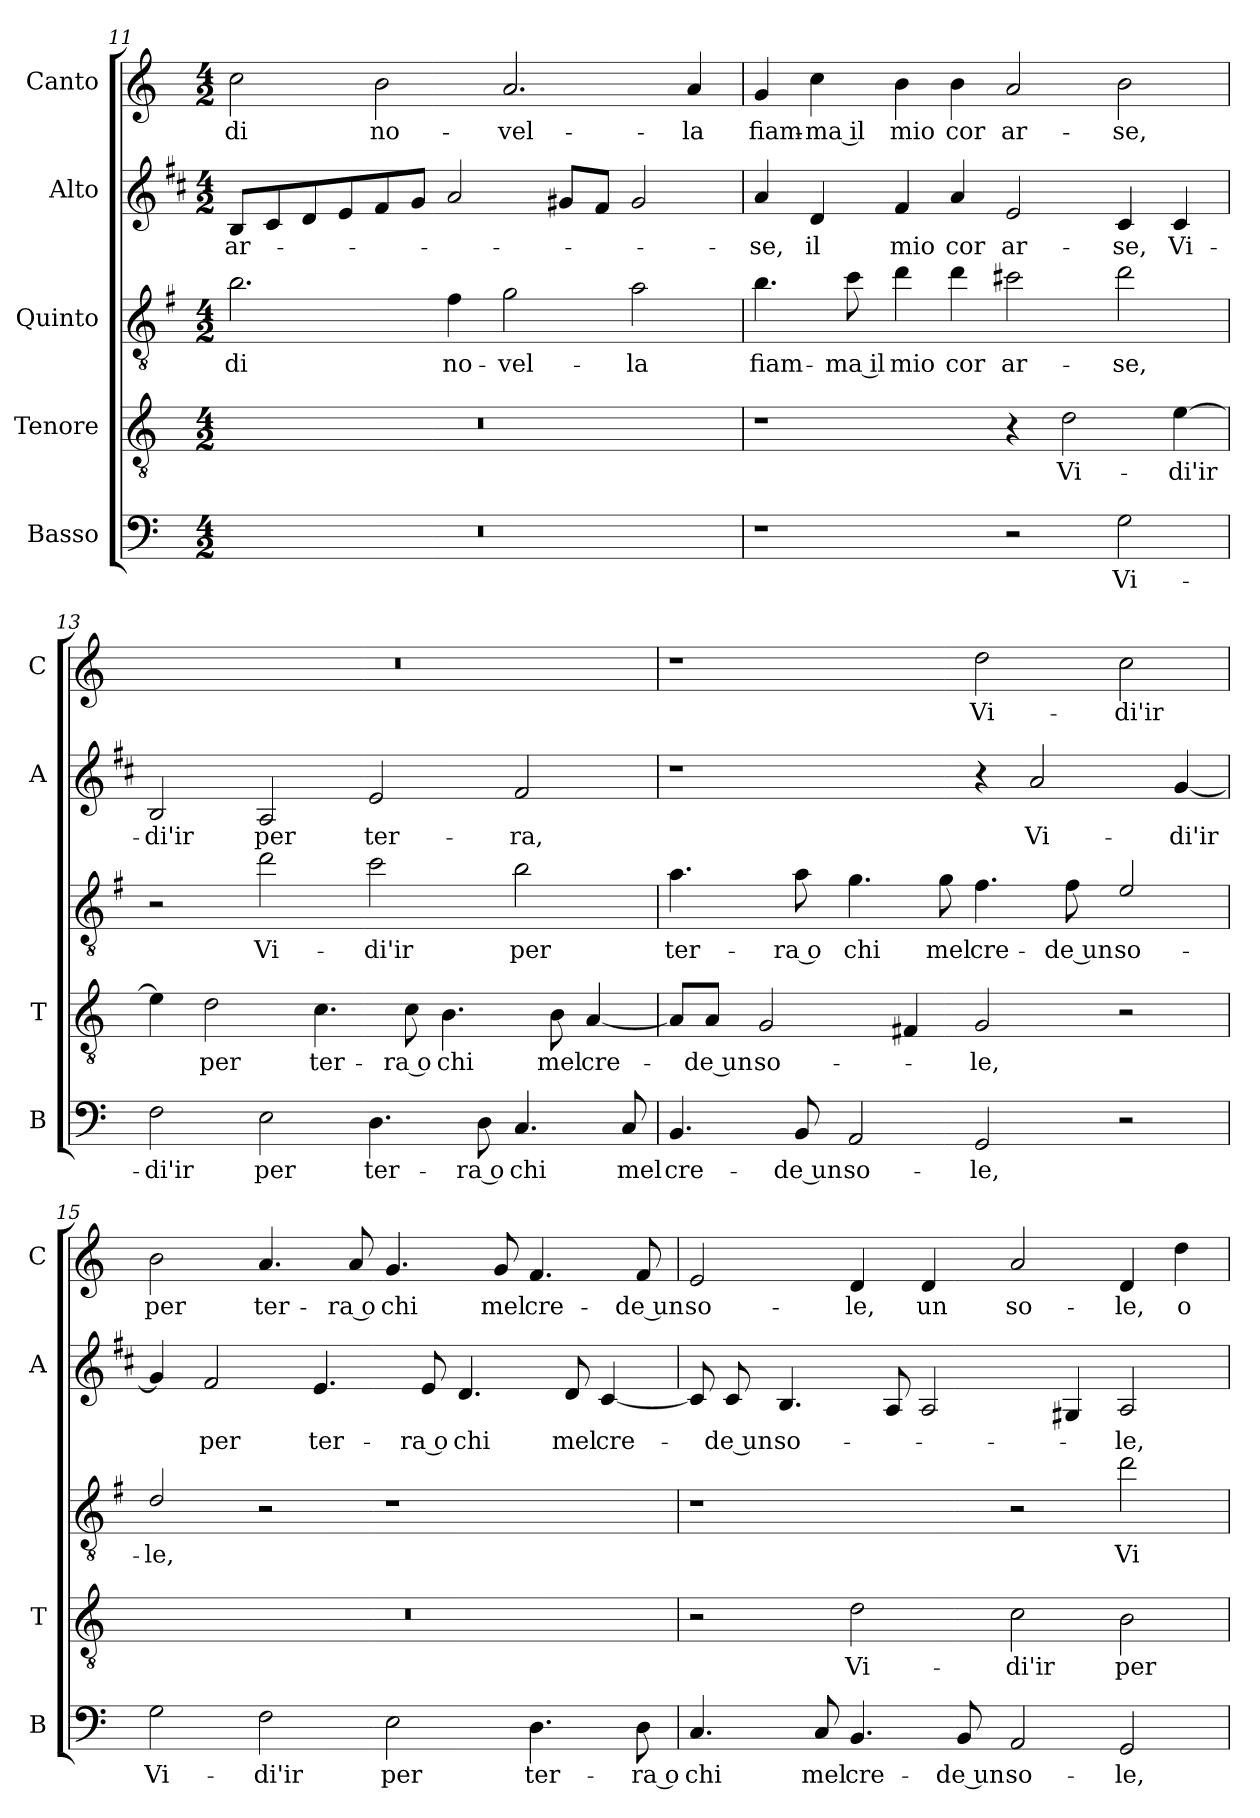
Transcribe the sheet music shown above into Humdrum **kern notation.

**kern	**text	**kern	**text	**kern	**text	**kern	**text	**kern	**text
*part5	*part5	*part4	*part4	*part3	*part3	*part2	*part2	*part1	*part1
*staff5	*staff5	*staff4	*staff4	*staff3	*staff3	*staff2	*staff2	*staff1	*staff1
*I"Basso	*	*I"Tenore	*	*I"Quinto	*	*I"Alto	*	*I"Canto	*
*I'B	*	*I'T	*	*	*	*I'A	*	*I'C	*
*clefF4	*	*clefGv2	*	*clefGv2	*	*clefG2	*	*clefG2	*
*	*	*	*	*ITrd4c7	*	*ITrd1c2	*	*	*
*k[]	*	*k[]	*	*k[]	*	*k[]	*	*k[]	*
*C:	*	*C:	*	*C:	*	*C:	*	*C:	*
*M4/2	*	*M4/2	*	*M4/2	*	*M4/2	*	*M4/2	*
=11	=11	=11	=11	=11	=11	=11	=11	=11	=11
!	!	!	!	!	!LO:LY:b	!	!LO:LY:b	!	!LO:LY:b
0r	.	0r	.	2.e\	di	8A/L	ar-	2cc\	di
.	.	.	.	.	.	8B/	.	.	.
.	.	.	.	.	.	8c/	.	.	.
.	.	.	.	.	.	8d/	.	.	.
!	!	!	!	!	!	!	!	!	!LO:LY:b
.	.	.	.	.	.	8e/	.	2b\	no-
.	.	.	.	.	.	8f/J	.	.	.
!	!	!	!	!	!LO:LY:b	!	!	!	!
.	.	.	.	4B\	no-	2g/	.	.	.
!	!	!	!	!	!LO:LY:b	!	!	!	!LO:LY:b
.	.	.	.	2c\	-vel-	.	.	2.a/	-vel-
.	.	.	.	.	.	8f#X/L	.	.	.
.	.	.	.	.	.	8e/J	.	.	.
!	!	!	!	!	!LO:LY:b	!	!	!	!
.	.	.	.	2d\	-la	2f#/	.	.	.
!	!	!	!	!	!	!	!	!	!LO:LY:b
.	.	.	.	.	.	.	.	4a/	-la
=12	=12	=12	=12	=12	=12	=12	=12	=12	=12
!	!	!	!	!	!LO:LY:b	!	!LO:LY:b	!	!LO:LY:b
1r	.	1r	.	4.e\	fiam-	4g/	-se,	4g/	fiam-
!	!	!	!	!	!	!	!LO:LY:b	!	!LO:LY:b
.	.	.	.	.	.	4c/	il	4cc\	-ma il
!	!	!	!	!	!LO:LY:b	!	!	!	!
.	.	.	.	8f\	-ma il	.	.	.	.
!	!	!	!	!	!LO:LY:b	!	!LO:LY:b	!	!LO:LY:b
.	.	.	.	4g\	mio	4e/	mio	4b\	mio
!	!	!	!	!	!LO:LY:b	!	!LO:LY:b	!	!LO:LY:b
.	.	.	.	4g\	cor	4g/	cor	4b\	cor
!	!	!	!	!	!LO:LY:b	!	!LO:LY:b	!	!LO:LY:b
2r	.	4r	.	2f#X\	ar-	2d/	ar-	2a/	ar-
!	!	!	!LO:LY:b	!	!	!	!	!	!
.	.	2d\	Vi-	.	.	.	.	.	.
!	!LO:LY:b	!	!	!	!LO:LY:b	!	!LO:LY:b	!	!LO:LY:b
2G\	Vi-	.	.	2g\	-se,	4B/	-se,	2b\	-se,
!	!	!	!LO:LY:b	!	!	!	!LO:LY:b	!	!
.	.	[4e\	-di'ir	.	.	4B/	Vi-	.	.
!!LO:LB:g=z
=13	=13	=13	=13	=13	=13	=13	=13	=13	=13
!	!LO:LY:b	!	!	!	!	!	!LO:LY:b	!	!
2F\	-di'ir	4e\]	.	2r	.	2A/	-di'ir	0r	.
!	!	!	!LO:LY:b	!	!	!	!	!	!
.	.	2d\	per	.	.	.	.	.	.
!	!LO:LY:b	!	!	!	!LO:LY:b	!	!LO:LY:b	!	!
2E\	per	.	.	2g\	Vi-	2G/	per	.	.
!	!	!	!LO:LY:b	!	!	!	!	!	!
.	.	4.c\	ter-	.	.	.	.	.	.
!	!LO:LY:b	!	!	!	!LO:LY:b	!	!LO:LY:b	!	!
4.D\	ter-	.	.	2f\	-di'ir	2d/	ter-	.	.
!	!	!	!LO:LY:b	!	!	!	!	!	!
.	.	8c\	-ra o	.	.	.	.	.	.
!	!	!	!LO:LY:b	!	!	!	!	!	!
.	.	4.B\	chi	.	.	.	.	.	.
!	!LO:LY:b	!	!	!	!	!	!	!	!
8D\	-ra o	.	.	.	.	.	.	.	.
!	!LO:LY:b	!	!	!	!LO:LY:b	!	!LO:LY:b	!	!
4.C/	chi	.	.	2e\	per	2e/	-ra,	.	.
!	!	!	!LO:LY:b	!	!	!	!	!	!
.	.	8B\	mel	.	.	.	.	.	.
!	!	!	!LO:LY:b	!	!	!	!	!	!
.	.	[4A/	cre-	.	.	.	.	.	.
!	!LO:LY:b	!	!	!	!	!	!	!	!
8C/	mel	.	.	.	.	.	.	.	.
=14	=14	=14	=14	=14	=14	=14	=14	=14	=14
!	!LO:LY:b	!	!	!	!LO:LY:b	!	!	!	!
4.BB/	cre-	8A/L]	.	4.d\	ter-	1r	.	1r	.
!	!	!	!LO:LY:b	!	!	!	!	!	!
.	.	8A/J	-de un	.	.	.	.	.	.
!	!	!	!LO:LY:b	!	!	!	!	!	!
.	.	2G/	so-	.	.	.	.	.	.
!	!LO:LY:b	!	!	!	!LO:LY:b	!	!	!	!
8BB/	-de un	.	.	8d\	-ra o	.	.	.	.
!	!LO:LY:b	!	!	!	!LO:LY:b	!	!	!	!
2AA/	so-	.	.	4.c\	chi	.	.	.	.
.	.	4F#X/	.	.	.	.	.	.	.
!	!	!	!	!	!LO:LY:b	!	!	!	!
.	.	.	.	8c\	mel	.	.	.	.
!	!LO:LY:b	!	!LO:LY:b	!	!LO:LY:b	!	!	!	!LO:LY:b
2GG/	-le,	2G/	-le,	4.B\	cre-	4r	.	2dd\	Vi-
!	!	!	!	!	!	!	!LO:LY:b	!	!
.	.	.	.	.	.	2g/	Vi-	.	.
!	!	!	!	!	!LO:LY:b	!	!	!	!
.	.	.	.	8B\	-de un	.	.	.	.
!	!	!	!	!	!LO:LY:b	!	!	!	!LO:LY:b
2r	.	2r	.	2A/	so-	.	.	2cc\	-di'ir
!	!	!	!	!	!	!	!LO:LY:b	!	!
.	.	.	.	.	.	[4f/	-di'ir	.	.
=15	=15	=15	=15	=15	=15	=15	=15	=15	=15
!	!LO:LY:b	!	!	!	!LO:LY:b	!	!	!	!LO:LY:b
2G\	Vi-	0r	.	2G/	-le,	4f/]	.	2b\	per
!	!	!	!	!	!	!	!LO:LY:b	!	!
.	.	.	.	.	.	2e/	per	.	.
!	!LO:LY:b	!	!	!	!	!	!	!	!LO:LY:b
2F\	-di'ir	.	.	2r	.	.	.	4.a/	ter-
!	!	!	!	!	!	!	!LO:LY:b	!	!
.	.	.	.	.	.	4.d/	ter-	.	.
!	!	!	!	!	!	!	!	!	!LO:LY:b
.	.	.	.	.	.	.	.	8a/	-ra o
!	!LO:LY:b	!	!	!	!	!	!	!	!LO:LY:b
2E\	per	.	.	1r	.	.	.	4.g/	chi
!	!	!	!	!	!	!	!LO:LY:b	!	!
.	.	.	.	.	.	8d/	-ra o	.	.
!	!	!	!	!	!	!	!LO:LY:b	!	!
.	.	.	.	.	.	4.c/	chi	.	.
!	!	!	!	!	!	!	!	!	!LO:LY:b
.	.	.	.	.	.	.	.	8g/	mel
!	!LO:LY:b	!	!	!	!	!	!	!	!LO:LY:b
4.D\	ter-	.	.	.	.	.	.	4.f/	cre-
!	!	!	!	!	!	!	!LO:LY:b	!	!
.	.	.	.	.	.	8c/	mel	.	.
!	!	!	!	!	!	!	!LO:LY:b	!	!
.	.	.	.	.	.	[4B/	cre-	.	.
!	!LO:LY:b	!	!	!	!	!	!	!	!LO:LY:b
8D\	-ra o	.	.	.	.	.	.	8f/	-de un
!!LO:LB:g=z
=16	=16	=16	=16	=16	=16	=16	=16	=16	=16
!	!LO:LY:b	!	!	!	!	!	!	!	!LO:LY:b
4.C/	chi	2r	.	1r	.	8B/]	.	2e/	so-
!	!	!	!	!	!	!	!LO:LY:b	!	!
.	.	.	.	.	.	8B/	-de un	.	.
!	!	!	!	!	!	!	!LO:LY:b	!	!
.	.	.	.	.	.	4.A/	so-	.	.
!	!LO:LY:b	!	!	!	!	!	!	!	!
8C/	mel	.	.	.	.	.	.	.	.
!	!LO:LY:b	!	!LO:LY:b	!	!	!	!	!	!LO:LY:b
4.BB/	cre-	2d\	Vi-	.	.	.	.	4d/	-le,
.	.	.	.	.	.	8G/	.	.	.
!	!	!	!	!	!	!	!	!	!LO:LY:b
.	.	.	.	.	.	2G/	.	4d/	un
!	!LO:LY:b	!	!	!	!	!	!	!	!
8BB/	-de un	.	.	.	.	.	.	.	.
!	!LO:LY:b	!	!LO:LY:b	!	!	!	!	!	!LO:LY:b
2AA/	so-	2c\	-di'ir	2r	.	.	.	2a/	so-
.	.	.	.	.	.	4F#X/	.	.	.
!	!LO:LY:b	!	!LO:LY:b	!	!LO:LY:b	!	!LO:LY:b	!	!LO:LY:b
2GG/	-le,	2B\	per	2g\	Vi-	2G/	-le,	4d/	-le,
!	!	!	!	!	!	!	!	!	!LO:LY:b
.	.	.	.	.	.	.	.	4dd\	o
=	=	=	=	=	=	=	=	=	=
*-	*-	*-	*-	*-	*-	*-	*-	*-	*-
